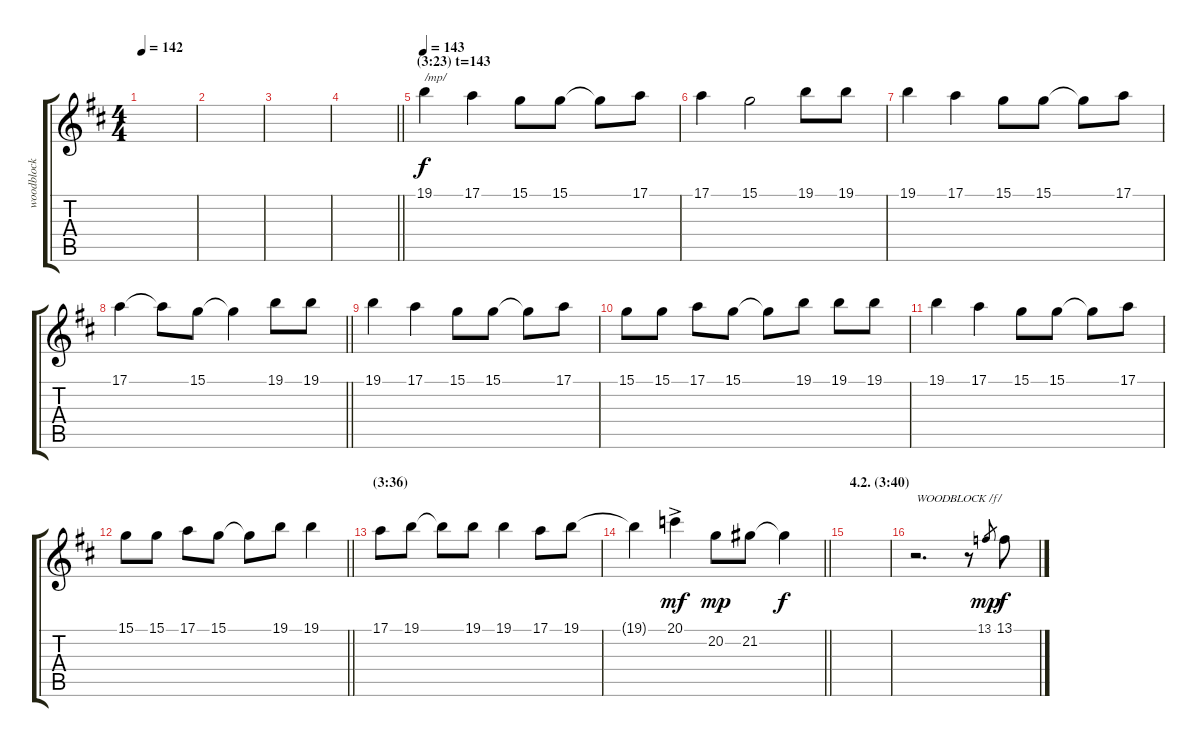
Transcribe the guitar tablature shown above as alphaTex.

\track ("woodblock" "woodblock") {instrument tubularbells}
\staff {score tabs}
\tuning (E4 B3 G3 D3 A2 E2) {hide}
\ts (4 4)
\tempo 142
\clef g2
\ks d
|
|
|
\barLineRight lightlight
|
\section ("" "(3:23) t=143")
\tempo 143
19.1.4{txt "/mp/"} 17.1.4 15.1.8 15.1.8 15.1{t}.8 17.1.8 |
17.1.4 15.1.2 19.1.8 19.1.8 |
19.1.4 17.1.4 15.1.8 15.1.8 15.1{t}.8 17.1.8 |
\barLineRight lightlight
17.1.4 17.1{t}.8 15.1.8 15.1{t}.4 19.1.8 19.1.8 |
19.1.4 17.1.4 15.1.8 15.1.8 15.1{t}.8 17.1.8 |
15.1.8 15.1.8 17.1.8 15.1.8 15.1{t}.8 19.1.8 19.1.8 19.1.8 |
19.1.4 17.1.4 15.1.8 15.1.8 15.1{t}.8 17.1.8 |
\barLineRight lightlight
15.1.8 15.1.8 17.1.8 15.1.8 15.1{t}.8 19.1.8 19.1.4 |
\section ("" "(3:36)")
17.1.8 19.1.8 19.1{t}.8 19.1.8 19.1.4 17.1.8 19.1.8 |
\barLineRight lightlight
19.1{t}.4 20.1{ac}.4{dy mf} 20.2.8{dy mp} 21.2.8 21.2{t}.4{dy f} |
\section ("" "4.2. (3:40)")
|
r.2{d txt "WOODBLOCK /f/" instrument woodblock} r.8 13.1.8{gr dy mp} 13.1.8{dy f}
